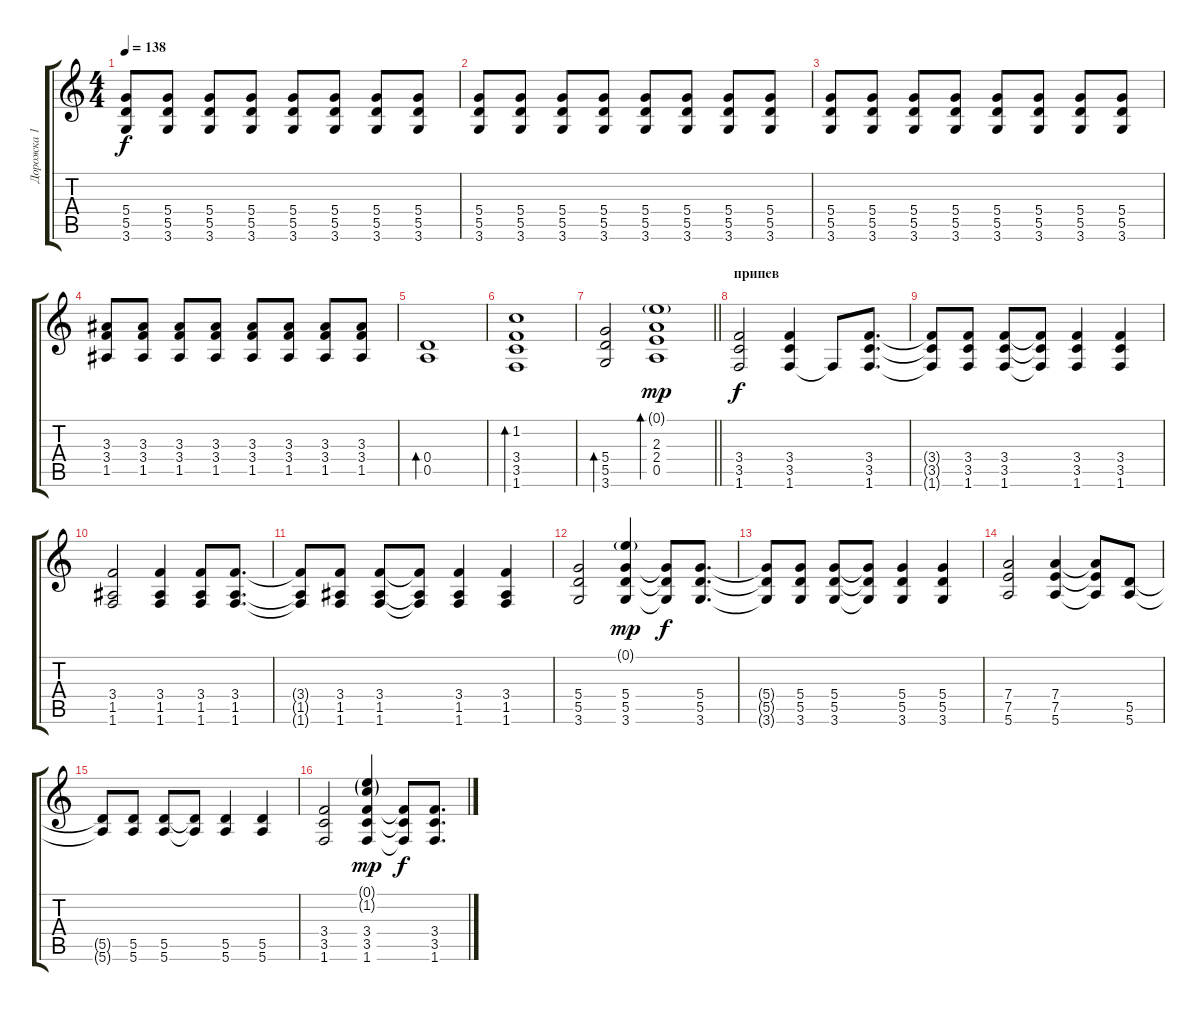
\track ("Дорожка 1" "Дорожка 1") {instrument acousticguitarsteel}
\staff {score tabs}
\tuning (E4 B3 G3 D3 A2 E2) {hide}
\ts (4 4)
\tempo 138
\clef g2
\ks c
(5.4 5.5 3.6).8{dy f} (5.4 5.5 3.6).8 (5.4 5.5 3.6).8 (5.4 5.5 3.6).8 (5.4 5.5 3.6).8 (5.4 5.5 3.6).8 (5.4 5.5 3.6).8 (5.4 5.5 3.6).8 |
(5.4 5.5 3.6).8 (5.4 5.5 3.6).8 (5.4 5.5 3.6).8 (5.4 5.5 3.6).8 (5.4 5.5 3.6).8 (5.4 5.5 3.6).8 (5.4 5.5 3.6).8 (5.4 5.5 3.6).8 |
(5.4 5.5 3.6).8 (5.4 5.5 3.6).8 (5.4 5.5 3.6).8 (5.4 5.5 3.6).8 (5.4 5.5 3.6).8 (5.4 5.5 3.6).8 (5.4 5.5 3.6).8 (5.4 5.5 3.6).8 |
(3.3 3.4 1.5).8 (3.3 3.4 1.5).8 (3.3 3.4 1.5).8 (3.3 3.4 1.5).8 (3.3 3.4 1.5).8 (3.3 3.4 1.5).8 (3.3 3.4 1.5).8 (3.3 3.4 1.5).8 |
(0.4 0.5).1{bd 120 volume 14} |
(1.2 3.4 3.5 1.6).1{bd 120} |
\barLineRight lightlight
(5.4 5.5 3.6).2{bd 120} (0.1{g} 2.3 2.4 0.5).1{bd 120 dy mp} |
\section ("" "припев")
(3.4 3.5 1.6).2{dy f} (3.4 3.5 1.6).4 1.6{t}.8 (3.4 3.5 1.6).8{d} |
(3.4{t} 3.5{t} 1.6{t}).8 (3.4 3.5 1.6).8 (3.4 3.5 1.6).8 (3.4{t} 3.5{t} 1.6{t}).8 (3.4 3.5 1.6).4 (3.4 3.5 1.6).4 |
(3.4 1.5 1.6).2 (3.4 1.5 1.6).4 (3.4 1.5 1.6).8 (3.4 1.5 1.6).8{d} |
(3.4{t} 1.5{t} 1.6{t}).8 (3.4 1.5 1.6).8 (3.4 1.5 1.6).8 (3.4{t} 1.5{t} 1.6{t}).8 (3.4 1.5 1.6).4 (3.4 1.5 1.6).4 |
(5.4 5.5 3.6).2 (0.1{g} 5.4 5.5 3.6).4{dy mp} (5.4{t} 5.5{t} 3.6{t}).8{dy f} (5.4 5.5 3.6).8{d} |
(5.4{t} 5.5{t} 3.6{t}).8 (5.4 5.5 3.6).8 (5.4 5.5 3.6).8 (5.4{t} 5.5{t} 3.6{t}).8 (5.4 5.5 3.6).4 (5.4 5.5 3.6).4 |
(7.4 7.5 5.6).2 (7.4 7.5 5.6).4 (7.4{t} 7.5{t} 5.6{t}).8 (5.5 5.6).8 |
(5.5{t} 5.6{t}).8 (5.5 5.6).8 (5.5 5.6).8 (5.5{t} 5.6{t}).8 (5.5 5.6).4 (5.5 5.6).4 |
(3.4 3.5 1.6).2 (0.1{g} 1.2{g} 3.4 3.5 1.6).4{dy mp} (3.4{t} 3.5{t} 1.6{t}).8{dy f} (3.4 3.5 1.6).8{d}
